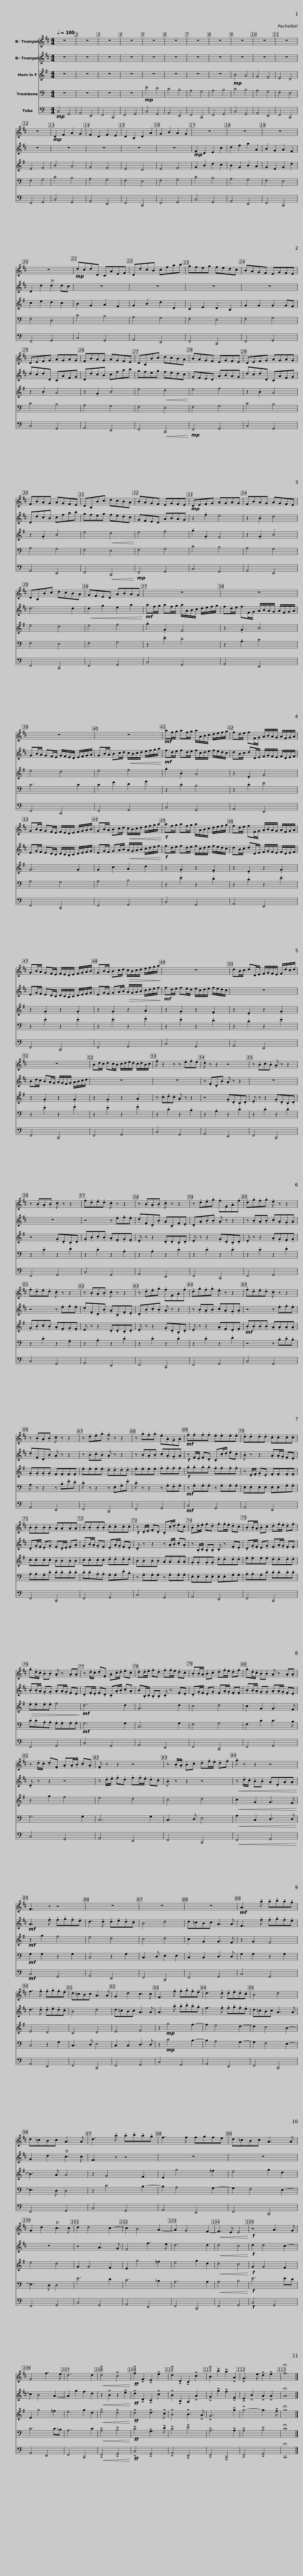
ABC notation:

X:1
%%score 1 2 3 4 5
L:1/8
Q:1/4=100
M:4/4
I:linebreak $
K:C
V:1 treble transpose=-2
V:2 treble transpose=-2
V:3 treble transpose=-7
V:4 bass
V:5 bass
V:1
[K:D] z8 | z8 | z8 | z8 | z8 | %5
 z8 | z8 | z8 | z8 | z8 | %10
 z8 | z8 |$!mp! D2 F2 A2 G2 | F2 D2 F2 E2 | D2 B,2 D2 A2 | %15
 G2 B2 A2 G2 | z8 | z8 | z8 | z8 |$ %20
!mp! dcdD CAEF | DdcB cfab | gfeg fedc | BAGF EGFE | DEFG AGAG |$ %25
 FBAG AGFE | DB,Bc dcBA | BAGF EGFE | DEFG AGAG | FBAG AGFE |$ %30
 DB,Bc dcBA | BAGF EGFE |!mp! DEFG AGAG | FBAG AGFE | DB,Bc dcBA |$ %35
 GFED ABAG | z8 | z8 |$ z8 | z8 | %40
!mf! af/g/ af/g/ a/A/B/c/ d/e/f/g/ |$ fd/e/ fF/G/ A/B/A/G/ A/F/G/A/ | GB/A/ GF/E/ F/E/D/E/ F/G/A/B/ | GB/A/ Bc/d/!<(! c/B/c/d/ e/f/g/a/!<)! |$!f! af/g/ af/g/ a/A/B/c/ d/e/f/g/ | %45
 fd/e/ fF/G/ A/B/A/G/ A/F/G/A/ | GB/A/ GF/E/ F/E/D/E/ F/G/A/B/ |$ GB/A/ Bc/d/!>(! c/B/c/d/ e/f/g/a/!>)! | z8 | dB/c/ dD/E/ F/G/F/E/ F/d/c/d/ |$ %50
 z8 | Bd/c/ dc/B/ c/d/e/d/ c/d/B/c/ | .f z2 z z .e.f.e | .d z z2 z4 |$ z .B.c.B .A z z2 | %55
 z .B.A.B .c z z2 | .f.d.e.d .c z z2 | z .B.A.B .c z z2 | z .d.e.g .f.F.A.f |$ .d.g.f.g .e z z2 | %60
 .f.d.e.d .c z z2 | z .B.A.B .c z z2 | z .d.e.g .f.F.A.f | .d.g.f.g .e z z2 |$ .f.d.e.d .c z z2 | %65
 z .B.A.B .c z z2 | z .d.e.g .f z z2 | z .g.f.g .e.A.G.A |$!mf! .f.f.f.f .e.e.e.e | .d.d.d.d .c.c.c.c | %70
 .B.B.B.B .A.A.A.A | .B.B.B.B .c.c.c.c |$!f! z .D/.E/ .F.D .C.c/.d/ .e.c | .B.d/.e/ .f.d .f.f/.e/ .d.c | .B.B/.A/ .B.c .d.f/.e/ .d.f | %75
 .g.d/.c/ .B.B .A z .A.A |$ z .d/.c/ .d.F .A.c/.d/ .e.c | .d.d/.e/ .f.d .f.f/.e/ .d.c | .B.B/.A/ .B.c .d.f/.e/ .d.f | .g.d/.c/ .B.B .A z .A.A |$ %80
 z .d/.c/ .d.F .A.A/.B/ .c.A | .F z z2 z4 | z .B/.A/ .B.c .d.f/.e/ .d.f | .g z z2 z4 |$ F3 z z4 | %85
 z8 | z8 | z8 |!mf! A3 !tenuto!a !tenuto!a!tenuto!b!tenuto!a!tenuto!g | f3 !tenuto!f !tenuto!f!tenuto!g!tenuto!f!tenuto!e |$ %90
 d=cBc A3 A | G2 d2 c3 c | F3 !tenuto!f !tenuto!f!tenuto!g!tenuto!f!tenuto!e | d3 !tenuto!d !tenuto!d!tenuto!e!tenuto!d!tenuto!c | B4 d4 |$ %95
 d=cBc A3 A | d3 !tenuto!a !tenuto!a!tenuto!b!tenuto!a!tenuto!g | f3 f fgfe | d=cBc A3 A | G2 d2 Tc3 c |$ %100
 d2 d4 c2- | c2 B4 A2- | A2 G4 F2- |!<(! F3 E E4!<)! |!f! z4 A3 G | %105
 F4 f3 e | d6 d2 |!<(! !>!d4 !>!c4!<)! |$!ff! !>!f2 !>!F2 !>!E2 !>!e2 | !>!d2 !>!D2 !>!C2 !>!c2 | %110
 !>!B2 !>!b2 !>!a2 !>!A2 | !>!G3 e !>!d2 !>!e2 | !fermata!f8 |] %113
V:2
[K:D] z8 | z8 | z8 | z8 | z8 | %5
 z8 | z8 | z8 | z8 | z8 | %10
 z8 | z8 |$ z8 | z8 | z8 | %15
 z8 |!mp! F2 D2 E2 c2 | d2 f2 a2 A2 | B2 G2 A2 F2 | D2 d2 Td2 dc |$ %20
 z8 | z8 | z8 | z8 | dcdD CAFG |$ %25
 DdcB cfab | gfeg fedc | GFED ABAG | dcdD CAFG | DdcB cfab |$ %30
 gfeg fedc | GFED ABAG | z2 .f2 e4 | z2 .B2 d4 | d6 d2 |$ %35
!<(! d2 g2 e2 a2!<)! |!mf! af/g/ af/g/ a/A/B/c/ d/e/f/g/ | fd/e/ fF/G/ A/B/A/G/ A/F/G/A/ |$ GB/A/ GF/E/ G/F/E/D/ E/F/G/A/ | GB/A/ Bc/d/!<(! c/B/c/d/ e/f/g/a/!<)! | %40
!mf! fd/e/ fd/e/ f/c/d/e/ f/e/d/c/ |$ dB/c/ dD/E/ F/G/F/E/ F/D/E/F/ | EG/F/ ED/C/ D/C/B,/C/ D/E/F/G/ | EG/F/ GA/B/!<(! A/G/A/B/ c/d/e/f/!<)! |$!f! fd/e/ fd/e/ f/c/d/e/ f/e/d/c/ | %45
 dB/c/ dD/E/ F/G/F/E/ F/D/E/F/ | EG/F/ ED/C/ D/C/B,/C/ D/E/F/G/ |$ EG/F/ GA/B/!>(! A/G/A/B/ c/d/e/f/!>)! |!mf! fd/e/ fe/d/ e/c/d/e/ f/e/d/c/ | z8 |$ %50
 Bd/c/ BA/G/ A/G/F/G/ A/B/c/d/ | z8 | z8 | z .F.D.B .A z z2 |$ z8 | %55
 z8 | z4 z .e.f.e | .d.F.D.B .A.C.F.E | .D.A.B.B .A z z2 |$ z .B.A.B .c.A.G.A | %60
 z4 z .e.f.e | .d.F.D.B .A.C.F.E | .D.B.c.B .A z z2 | z .B.A.B .c.A.G.A |$ z4 z .e.f.e | %65
 .d.F.D.B .A z z2 | z .B.c.B .A z z2 | z .B.A.B .c.A.G.A |$!f! z .F/.E/ .F.D .C.c/.d/ .e.c | .B z z2 .A.A/.G/ .F.E | %70
 .D.G/.F/ .E.G .F.D/.E/ .F.A | .G.B/.A/ .G.F .E.A/.G/ .F.E |$ .D z z2 z .A/.B/ .c.A | z .B,/.C/ .B,.B, .C z .F.E | .D.G/.F/ .E.G .F.A/.G/ .F.F | %75
 .B.B/.A/ .G.G .A.A/.G/ .F.E |$ .D.F/.E/ .F.D .C.A/.B/ .c.A | .B.B,/.C/ .B,.B, .C z .F.E | .D.G/.F/ .E.G .F.A/.G/ .F.F | .B.B/.A/ .G.G .A.A/.G/ .F.E |$ %80
 .D z z2 z4 | z .d/.e/ .f.d .f.f/.e/ .d.c | .B z z2 z4 |!<(! z .d/.c/ .B.B .A.E.A.A!<)! |$!mf! A3 !tenuto!f !tenuto!f!tenuto!g!tenuto!f!tenuto!e | %85
 d3 !tenuto!d !tenuto!d!tenuto!e!tenuto!d!tenuto!c | B4 d4 | d=cBc A3 A | F3 !tenuto!f !tenuto!f!tenuto!g!tenuto!f!tenuto!e | d3 !tenuto!d !tenuto!d!tenuto!e!tenuto!d!tenuto!c |$ %90
 B4 d4 | d=cBc A3 A | A3 !tenuto!a !tenuto!a!tenuto!b!tenuto!a!tenuto!g | f3 !tenuto!f !tenuto!f!tenuto!g!tenuto!f!tenuto!e | d=cBc A3 A |$ %95
 G2 d2 Tc3 c | F3 z z4 | z8 | z8 | z8 |$ %100
 z4 A3 G | F4 f3 e | d6 d2 |!<(! d4 c4!<)! |!f! d2 d4 c2- | %105
 c2 B4 A2- | A2 g2 f2 d2 |!<(! z2 !>!B2 z2 !>!e2!<)! |$!ff! !>!d2 !>!D2 !>!C2 !>!c2 | !>!B2 !>!B,2 A,2 !>!A2 | %110
 !>!G2 !>!g2 !>!f2 !>!F2 | !>!E2 !>!B2 !>!A2 !>!A2 | !fermata!A8 |] %113
V:3
[K:G] z8 | z8 | z8 | z8 | z8 | %5
 z8 | z8 | z8 |!mp! B4 A4 | G4 F4 | %10
 E4 D4 | E4 F4 |$ B4 A4 | G4 F4 | E4 D4 | %15
 E4 F4 | G2 B2 d2 c2 | B2 G2 B2 A2 | G2 E2 G2 d2 | c2 e2 d2 c2 |$ %20
 B2 G2 A2 F2 | G2 B2 d2 D2 | C2 E2 D2 B,2 | G2 G2 G2 GF | z2 .B2 A4 |$ %25
 z2 .G2 B4 | e4!<(! d4!<)! | e4 f4 | z2 .B2 A4 | z2 .G2 B4 |$ %30
 e4!<(! d4!<)! | e4 f4 | .g2 .G2 F4 | z2 .G2 B4 | e4 d4 |$ %35
 e4 f4 | .g2 .G2 F4 | z2 .G2 B4 |$ e4 d4 | e4 f4 | %40
 .g2 .B2 A4 |$ z2 .E2 G4 | G6 G2 | G2 c2 A2 d2 |$ z2 .G2 z2 .F2 | %45
 z2 .E2 z2 .G2 | z2 .G2 z2 .G2 |$ z2 .G2 z2 .A2 | z2 .G2 z2 .F2 | z2 .E2 z2 .G2 |$ %50
 z2 .G2 z2 .G2 | z2 .G2 z2 .A2 | z .c.d.c .A z z2 | z4 .G.D.C.D |$ .E z z2 .G.D.C.D | %55
 z4 .G.D.C.D | .G.B.c.B .A.F.G.F | .E z z2 .D.D.C.D | .E z z2 .G.D.C.D |$ .E z z2 .A.G.F.G | %60
 .G.B.c.B .A.F.G.F | E z z2 .D.D.C.D | .E z z2 .G.D.B,.D | .E z z2 .A.F.E.F |$!mf! .B.B.B.B .A.A.A.A | %65
 .G.G.G.G .F.F.F.F | .e.e.e.e .d.d.d.d | .e.e.e.e .f.f.f.f |$!f! .g.g.g.g .f.f.f.f | z .E/.F/ .G.E .F.F.F.F | %70
 .c.c.c.c .B.B.B.B | .c.c.c.c .d.d.d.d |$ .B.B.B.B .A.A.A.A | .G.G.G.G .d.d.d.d | .e.e.e.e .d.d.d.d | %75
!>(! .e.e.e.e f4!>)! |$!mf! d6 d2 | G6 d2 | c4 d4 | c2 G2 G3 F |$ %80
 z2 g2 f4 | e4 d4 | c4 d4 |!<(! c2 G2 G3 F!<)! |$!mf! z2 g2 f4 | %85
 e4 d4 | c4 d4 | c2 G2 G3 F | z2 G2 F4 | E4 D4 |$ %90
 C4 D4 | E4 F4 | z2!mp! g4 f2- | f2 e4 d2- | d2 c4 B2- |$ %95
 B3 A A4 | z2 G4 F2 | E2 g4 =f2 | e4 g2 d2 | e4 d4 |$ %100
 G2 G4 F2 | E2 g4 =f2 | e4 g2 d2 |!<(! d4 c4!<)! |!f! G2 G4 F2 | %105
 E2 g4 =f2 | e4 g2 d2 |!<(! !>!e4 !>!d4!<)! |$!ff! !>!d4 !>!d3 !>!c | !>!B4 !>!B3 !>!A | %110
 !>!G6 !>!g2 | !>!g4- g3 !>!f | !fermata!g8 |] %113
V:4
 z8 | z8 | z8 | z8 |!mp! E4 D4 | %5
 C4 B,4 | A,4 G,4 | A,4 B,4 | C4 B,4 | A,4 G,4 | %10
 F,4 E,4 | F,4 G,4 |$ C4 B,4 | A,4 G,4 | F,4 E,4 | %15
 F,4 G,4 | C4 B,4 | A,4 G,4 | F,4 E,4 | F,4 D,4 |$ %20
 C4 B,4 | A,4 G,4 | F,4 E,4 | F,4 G,4 | C4 B,4 |$ %25
 A,4 G,4 | F,4 E,4 | F,4 G,4 | C4 B,4 | A,4 G,4 |$ %30
 F,4 E,4 | F,4 G,4 | C4 B,4 | A,4 G,4 | F,4 E,4 |$ %35
 F,4 G,4 | z2 .E2 D4 | z2 .A,2 C4 |$ C6 C2 | C2 F2 D2 G2 | %40
 z2 .C2 B,4 |$ z2 .C2 E4 | A,4 G,4 | A,4 B,4 |$ z2 .E2 z2 .D2 | %45
 z2 .C2 z2 .E2 | z2 .E2 z2 .E2 |$ z2 .E2 z2 .F2 | z2 .E2 z2 .D2 | z2 .C2 z2 .E2 |$ %50
 z2 .E2 z2 .F2 | z2 .E2 z2 .F2 | z2 .C2 z2 .B,2 | z2 .A,2 z2 .C2 |$ z2 .C2 z2 .C2 | %55
 z2 .C2 z2 .D2 | z2 .C2 z2 .A,2 | z2 .A,2 z2 .C2 | z2 .C2 z2 .C2 |$ z2 .C2 z2 .D2 | %60
 z2 .C2 z2 .G,2 | z2 .A,2 z2 .C2 | z2 .C2 z2 .C2 | z2 .C2 z2 .D2 |$ z4 z .B,.C.B, | %65
 A, z z2 z .B,.E.D | .C z z2 z .E,.G,.E | .C z z2 z .G,.F,.G, |$!mf! z .G,.G,.G, z .G,.G,.G, | .E,.E,.E,.E, .E,.E,.G,.G, | %70
 .A,.A,.G,.C .C.C.C.C | .C.C.A,.A, .G,.G,.D.B, |$ z .G,.G,.G, z .G,.G,.G, | .E,.E,.E,.E, .E,.E,.G,.G, | .A,.A,.G,.C .C.C.C.C | %75
 .C.C.A,.A, .G,.G,.G,.G, |$!mf! G,6 G,2 | C,6 G,2 | F,4 G,4 | F,2 C2 C3 B, |$ %80
 G,6 G,2 | C,6 G,2 | C,3 D, E,4 |!<(! A,2 C,2 D,3 D,!<)! |$!mf! G,2 G,2 z2 G,2 | %85
 C,4 z2 G,2 | C,3 D, E,2 E,2 | C,2 C,2 D,3 D, | G,2 G,2 z2 G,2 | C,4 z2 G,2 |$ %90
 C,3 D, E,4 | C,2 C,2 D,3 D, | z2!mp! C4 B,2- | B,2 A,4 G,2- | G,2 F,4 E,2- |$ %95
 E,3 D, D,4 | z2 C4 B,2- | B,2 A,4 G,2- | G,2 F,4 E,2- | E,3 D, D,4 |$ %100
 E6 D2 | C6 _B,2 | A,6 A,2 |!<(! A,4 B,4!<)! |!f! E6 ED | %105
 C6 C_B, | A,6 C2 |!<(! !>!A,4 !>!B,4!<)! |$!ff! !>!C4 !>!G,3 !>!D | !>!C4 !>!E4 | %110
 !>!A,6 !>!A,2 | !>!A,4 !>!B,4 | !fermata!C8 |] %113
V:5
!mp! C,4 G,,4 | A,,4 E,,4 | F,,4 C,,4 | F,,4 G,,4 | C,4 G,,4 | %5
 A,,4 E,,4 | F,,4 C,,4 | F,,4 G,,4 | C,4 G,,4 | A,,4 E,,4 | %10
 F,,4 C,,4 | F,,4 G,,4 |$ C,4 G,,4 | A,,4 E,,4 | F,,4 C,,4 | %15
 F,,4 G,,4 | C,4 G,,4 | A,,4 E,,4 | F,,4 C,,4 | F,,4 G,,4 |$ %20
 C,4 G,,4 | A,,4 E,,4 | F,,4 C,,4 | F,,4 G,,4 | C,4 G,,4 |$ %25
 A,,4 E,,4 | F,,4!<(! C,,4!<)! |!mp! F,,4 G,,4 | C,4 G,,4 | A,,4 E,,4 |$ %30
 F,,4!<(! C,,4!<)! |!mp! F,,4 G,,4 | C,4 G,,4 | A,,4 E,,4 | F,,4 C,,4 |$ %35
 F,,4 G,,4 | C,4 G,,4 | A,,4 E,,4 |$ F,,4 C,,4 | F,,4 G,,4 | %40
 C,4 G,,4 |$ A,,4 E,,4 | F,,4 C,,4 | F,,4 G,,4 |$ C,4 G,,4 | %45
 A,,4 E,,4 | F,,4 C,,4 |$ F,,4 G,,4 | C,4 G,,4 | A,,4 E,,4 |$ %50
 F,,4 C,,4 | F,,4 G,,4 | C,4 G,,4 | A,,4 E,,4 |$ F,,4 C,,4 | %55
 F,,4 G,,4 | C,4 G,,4 | A,,4 E,,4 | F,,4 C,,4 |$ F,,4 G,,4 | %60
 C,4 G,,4 | A,,4 E,,4 | F,,4 C,,4 | F,,4 G,,4 |$ C,4 G,,4 | %65
 A,,4 E,,4 | F,,4 C,,4 | F,,4 G,,4 |$!mf! C,4 G,,4 | A,,4 E,,4 | %70
 F,,4 C,,4 | F,,4 G,,4 |$ C,4 G,,4 | A,,4 E,,4 | F,,4 C,,4 | %75
 F,,4 G,,4 |$ C,4 G,,4 | A,,4 E,,4 | F,,4 C,,4 | F,,4 G,,4 |$ %80
 C,4 G,,4 | A,,4 E,,4 | F,,4 C,,4 |!<(! F,,4 G,,4!<)! |$!mf! C,4 G,,4 | %85
 A,,4 E,,4 | F,,4 C,,4 | F,,4 G,,4 | C,4 G,,4 | A,,4 E,,4 |$ %90
 F,,4 C,,4 | F,,4 G,,4 | C,4 G,,4 | A,,4 E,,4 | F,,4 C,,4 |$ %95
 F,,4 G,,4 | C,4 G,,4 | A,,4 E,,4 | F,,4 C,,4 | F,,4 G,,4 |$ %100
 C,4 G,,4 | A,,4 E,,4 | F,,4 C,,4 | F,,4 G,,4 |!f! C,4 G,,4 | %105
 A,,4 E,,4 | F,,4 C,,4 |!<(! !>!F,,4 !>!G,,4!<)! |$!ff! !>!C,4 !>!G,,4 | !>!A,,4 !>!E,,4 | %110
 !>!F,,4 !>!C,,4 | !>!F,,4 !>!G,,4 | !fermata!C,,8 |] %113
